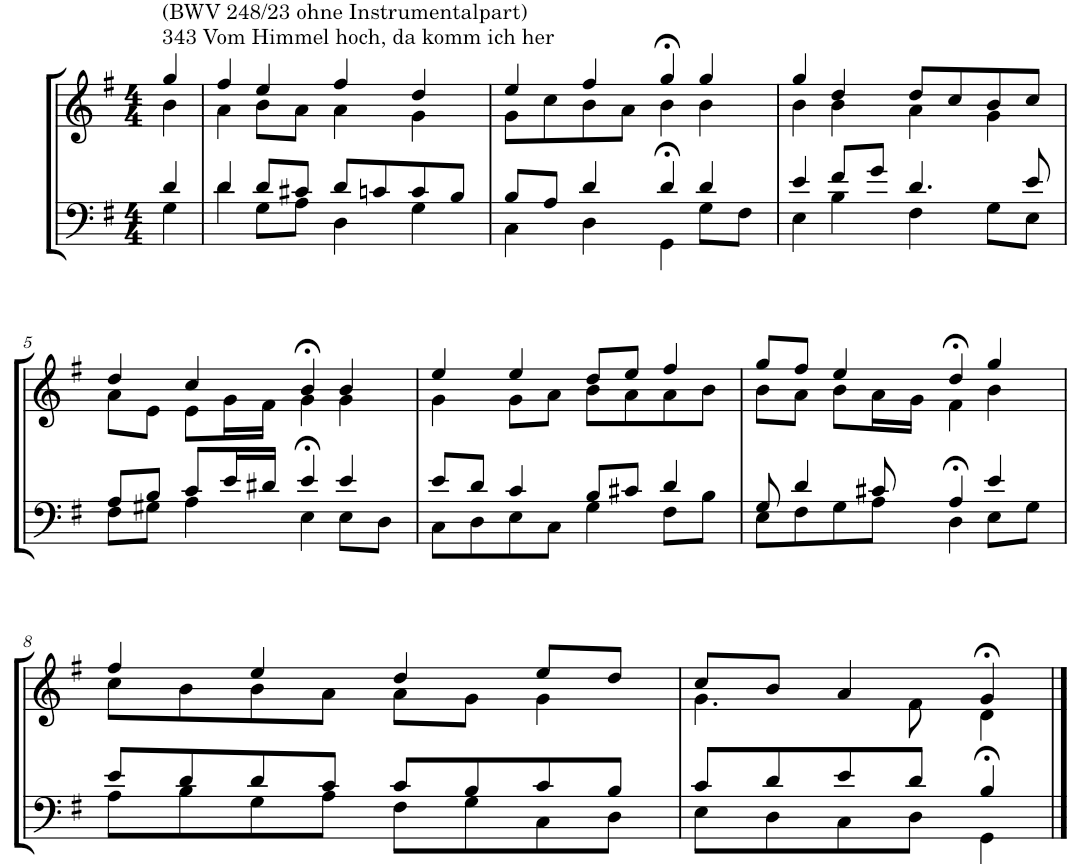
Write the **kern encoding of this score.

**kern	**kern
*part2	*part1
*staff2	*staff1
*I"Tenor/Baß	*I"Sopran/Alt
*clefF4	*clefG2
*k[f#]	*k[f#]
*M4/4	*M4/4
=1	=1
*^	*^
!	!	!LO:TX:a:t=343 Vom Himmel hoch, da komm ich her	!
!	!	!LO:TX:a:t=(BWV 248/23 ohne Instrumentalpart)	!
4d/	4G\	4gg/	4b\
=2	=2	=2	=2
4d/	4d\	4ff#/	4a\
8d/L	8G\L	4ee/	8b\L
8c#X/J	8A\J	.	8a\J
8d/L	4D\	4ff#/	4a\
8cn/	.	.	.
8c/	4G\	4dd/	4g\
8B/J	.	.	.
=3	=3	=3	=3
8B/L	4C\	4ee/	8g\L
8A/J	.	.	8cc\
4d/	4D\	4ff#/	8b\
.	.	.	8a\J
4d/	4GG>\	4gg>/	4b\
4d/	8G\L	4gg/	4b\
.	8F#\J	.	.
=4	=4	=4	=4
4e/	4E\	4gg/	4b\
8f#/L	4B\	4dd/	4b\
8g/J	.	.	.
4.d/	4F#\	8dd/L	4a\
.	.	8cc/	.
.	8G\L	8b/	4g\
8e/	8E\J	8cc/J	.
!!LO:LB:g=z	!!
=5	=5	=5	=5
8A/L	8F#\L	4dd/	8a\L
8B/J	8G#X\J	.	8e\J
8c/L	4A\	4cc/	8e\L
16e/L	.	.	16g\L
16d#X/JJ	.	.	16f#\JJ
4e/	4E>\	4b>/	4g\
4e/	8E\L	4b/	4g\
.	8D\J	.	.
=6	=6	=6	=6
8e/L	8C\L	4ee/	4g\
8d/J	8D\	.	.
4c/	8E\	4ee/	8g\L
.	8C\J	.	8a\J
8B/L	4G\	8dd/L	8b\L
8c#X/J	.	8ee/J	8a\
4d/	8F#\L	4ff#/	8a\
.	8B\J	.	8b\J
=7	=7	=7	=7
8G/	8E\L	8gg/L	8b\L
4d/	8F#\	8ff#/J	8a\J
.	8G\	4ee/	8b\L
8c#X/	8A\J	.	16a\L
.	.	.	16g\JJ
4A/	4D>\	4dd>/	4f#\
4e/	8E\L	4gg/	4b\
.	8G\J	.	.
!!LO:LB:g=z	!!
=8	=8	=8	=8
8e/L	8A\L	4ff#/	8cc\L
8d/	8B\	.	8b\
8d/	8G\	4ee/	8b\
8c/J	8A\J	.	8a\J
8c/L	8F#\L	4dd/	8a\L
8B/	8G\	.	8g\J
8c/	8C\	8ee/L	4g\
8B/J	8D\J	8dd/J	.
=9	=9	=9	=9
8c/L	8E\L	8cc/L	4.g\
8d/	8D\	8b/J	.
8e/	8C\	4a/	.
8d/J	8D\J	.	8f#\
4B/	4GG>\	4g>/	4d\
*v	*v	*	*
*	*v	*v
==	==
*-	*-
